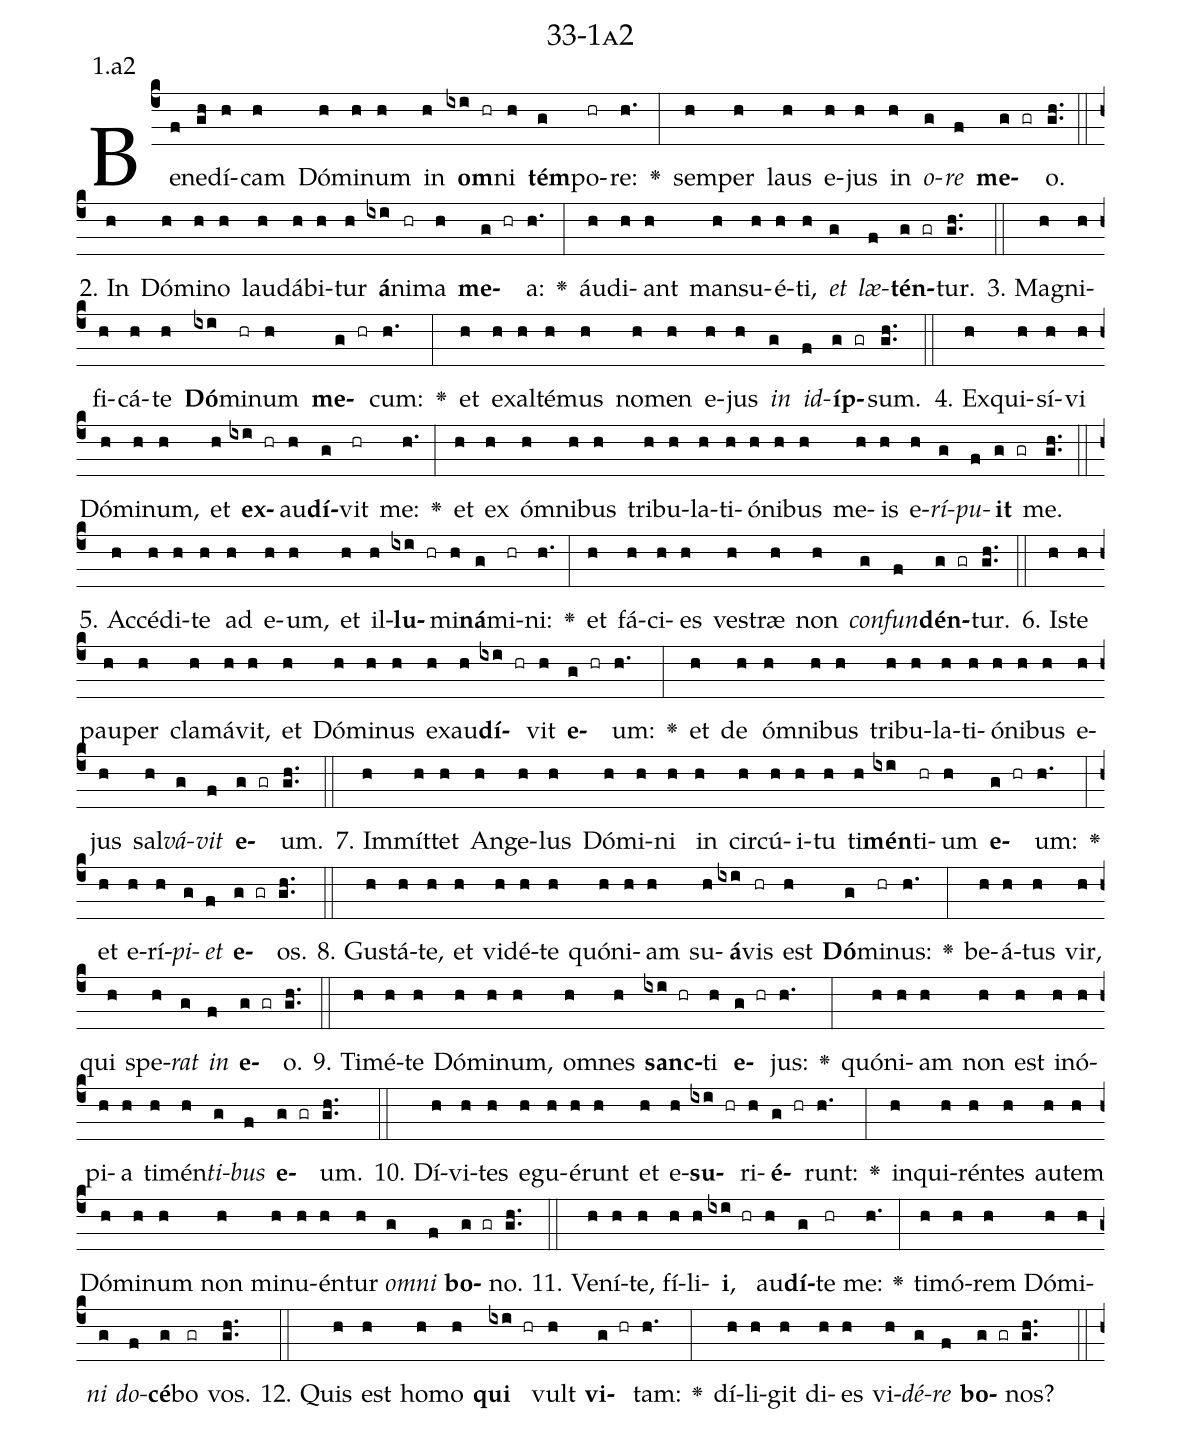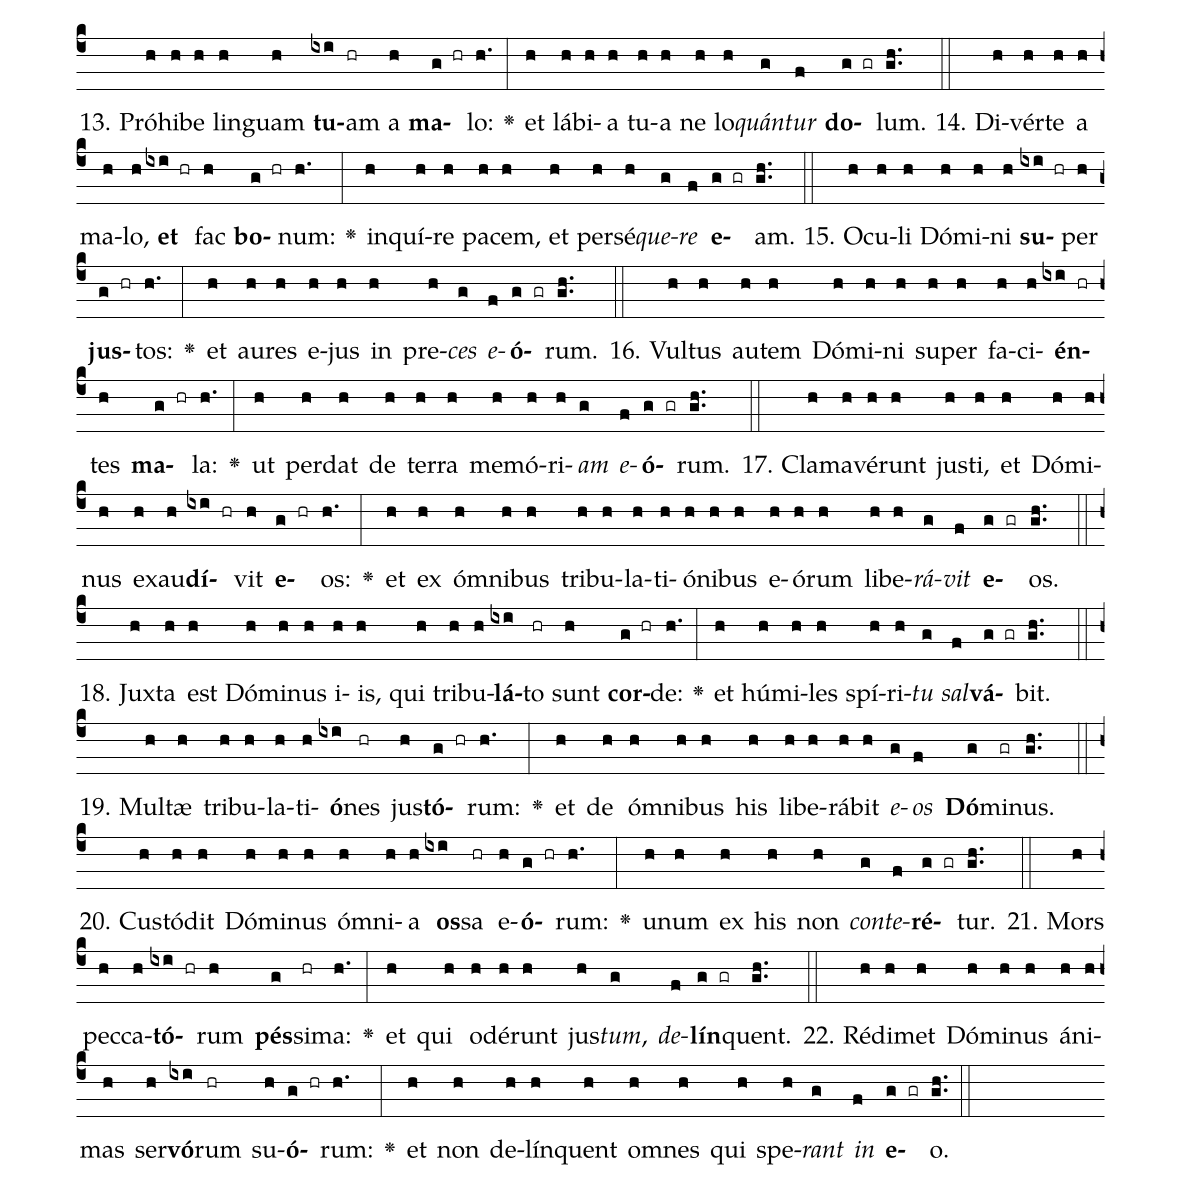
name: 33-1a2;
annotation: 1.a2;
%%
(c4)Be(f)ne(gh)dí(h)cam(h) Dó(h)mi(h)num(h) in(h) <b>om</b>(ixi hr)ni(h) <b>tém</b>(g)po(hr)re:(h.) <v>\greheightstar</v>(:) sem(h)per(h) laus(h) e(h)jus(h) in(h) <i>o</i>(g)<i>re</i>(f) <b>me</b>(g gr)o.(gh..) (::)
2. In(h) Dó(h)mi(h)no(h) lau(h)dá(h)bi(h)tur(h) <b>á</b>(ixi)ni(hr)ma(h) <b>me</b>(g hr)a:(h.) <v>\greheightstar</v>(:) áu(h)di(h)ant(h) man(h)su(h)é(h)ti,(h) <i>et</i>(g) <i>læ</i>(f)<b>tén</b>(g gr)tur.(gh..) (::)
3. Ma(h)gni(h)fi(h)cá(h)te(h) <b>Dó</b>(ixi)mi(hr)num(h) <b>me</b>(g hr)cum:(h.) <v>\greheightstar</v>(:) et(h) ex(h)al(h)té(h)mus(h) no(h)men(h) e(h)jus(h) <i>in</i>(g) <i>id</i>(f)<b>íp</b>(g gr)sum.(gh..) (::)
4. Ex(h)qui(h)sí(h)vi(h) Dó(h)mi(h)num,(h) et(h) <b>ex</b>(ixi hr)au(h)<b>dí</b>(g)vit(hr) me:(h.) <v>\greheightstar</v>(:) et(h) ex(h) óm(h)ni(h)bus(h) tri(h)bu(h)la(h)ti(h)ó(h)ni(h)bus(h) me(h)is(h) e(h)<i>rí</i>(g)<i>pu</i>(f)<b>it</b>(g gr) me.(gh..) (::)
5. Ac(h)cé(h)di(h)te(h) ad(h) e(h)um,(h) et(h) il(h)<b>lu</b>(ixi hr)mi(h)<b>ná</b>(g)mi(hr)ni:(h.) <v>\greheightstar</v>(:) et(h) fá(h)ci(h)es(h) ves(h)træ(h) non(h) <i>con</i>(g)<i>fun</i>(f)<b>dén</b>(g gr)tur.(gh..) (::)
6. Is(h)te(h) pau(h)per(h) cla(h)má(h)vit,(h) et(h) Dó(h)mi(h)nus(h) ex(h)au(h)<b>dí</b>(ixi hr)vit(h) <b>e</b>(g hr)um:(h.) <v>\greheightstar</v>(:) et(h) de(h) óm(h)ni(h)bus(h) tri(h)bu(h)la(h)ti(h)ó(h)ni(h)bus(h) e(h)jus(h) sal(h)<i>vá</i>(g)<i>vit</i>(f) <b>e</b>(g gr)um.(gh..) (::)
7. Im(h)mít(h)tet(h) An(h)ge(h)lus(h) Dó(h)mi(h)ni(h) in(h) cir(h)cú(h)i(h)tu(h) ti(h)<b>mén</b>(ixi)ti(hr)um(h) <b>e</b>(g hr)um:(h.) <v>\greheightstar</v>(:) et(h) e(h)rí(h)<i>pi</i>(g)<i>et</i>(f) <b>e</b>(g gr)os.(gh..) (::)
8. Gus(h)tá(h)te,(h) et(h) vi(h)dé(h)te(h) quón(h)i(h)am(h) su(h)<b>á</b>(ixi)vis(hr) est(h) <b>Dó</b>(g)mi(hr)nus:(h.) <v>\greheightstar</v>(:) be(h)á(h)tus(h) vir,(h) qui(h) spe(h)<i>rat</i>(g) <i>in</i>(f) <b>e</b>(g gr)o.(gh..) (::)
9. Ti(h)mé(h)te(h) Dó(h)mi(h)num,(h) om(h)nes(h) <b>sanc</b>(ixi hr)ti(h) <b>e</b>(g hr)jus:(h.) <v>\greheightstar</v>(:) quón(h)i(h)am(h) non(h) est(h) in(h)ó(h)pi(h)a(h) ti(h)mén(h)<i>ti</i>(g)<i>bus</i>(f) <b>e</b>(g gr)um.(gh..) (::)
10. Dí(h)vi(h)tes(h) e(h)gu(h)é(h)runt(h) et(h) e(h)<b>su</b>(ixi hr)ri(h)<b>é</b>(g hr)runt:(h.) <v>\greheightstar</v>(:) in(h)qui(h)rén(h)tes(h) au(h)tem(h) Dó(h)mi(h)num(h) non(h) mi(h)nu(h)én(h)tur(h) <i>om</i>(g)<i>ni</i>(f) <b>bo</b>(g gr)no.(gh..) (::)
11. Ve(h)ní(h)te,(h) fí(h)li(h)<b>i</b>,(ixi hr) au(h)<b>dí</b>(g)te(hr) me:(h.) <v>\greheightstar</v>(:) ti(h)mó(h)rem(h) Dó(h)mi(h)<i>ni</i>(g) <i>do</i>(f)<b>cé</b>(g)bo(gr) vos.(gh..) (::)
12. Quis(h) est(h) ho(h)mo(h) <b>qui</b>(ixi hr) vult(h) <b>vi</b>(g hr)tam:(h.) <v>\greheightstar</v>(:) dí(h)li(h)git(h) di(h)es(h) vi(h)<i>dé</i>(g)<i>re</i>(f) <b>bo</b>(g gr)nos?(gh..) (::)
13. Pró(h)hi(h)be(h) lin(h)guam(h) <b>tu</b>(ixi)am(hr) a(h) <b>ma</b>(g hr)lo:(h.) <v>\greheightstar</v>(:) et(h) lá(h)bi(h)a(h) tu(h)a(h) ne(h) lo(h)<i>quán</i>(g)<i>tur</i>(f) <b>do</b>(g gr)lum.(gh..) (::)
14. Di(h)vér(h)te(h) a(h) ma(h)lo,(h) <b>et</b>(ixi hr) fac(h) <b>bo</b>(g hr)num:(h.) <v>\greheightstar</v>(:) in(h)quí(h)re(h) pa(h)cem,(h) et(h) per(h)sé(h)<i>que</i>(g)<i>re</i>(f) <b>e</b>(g gr)am.(gh..) (::)
15. O(h)cu(h)li(h) Dó(h)mi(h)ni(h) <b>su</b>(ixi hr)per(h) <b>jus</b>(g hr)tos:(h.) <v>\greheightstar</v>(:) et(h) au(h)res(h) e(h)jus(h) in(h) pre(h)<i>ces</i>(g) <i>e</i>(f)<b>ó</b>(g gr)rum.(gh..) (::)
16. Vul(h)tus(h) au(h)tem(h) Dó(h)mi(h)ni(h) su(h)per(h) fa(h)ci(h)<b>én</b>(ixi hr)tes(h) <b>ma</b>(g hr)la:(h.) <v>\greheightstar</v>(:) ut(h) per(h)dat(h) de(h) ter(h)ra(h) me(h)mó(h)ri(h)<i>am</i>(g) <i>e</i>(f)<b>ó</b>(g gr)rum.(gh..) (::)
17. Cla(h)ma(h)vé(h)runt(h) jus(h)ti,(h) et(h) Dó(h)mi(h)nus(h) ex(h)au(h)<b>dí</b>(ixi hr)vit(h) <b>e</b>(g hr)os:(h.) <v>\greheightstar</v>(:) et(h) ex(h) óm(h)ni(h)bus(h) tri(h)bu(h)la(h)ti(h)ó(h)ni(h)bus(h) e(h)ó(h)rum(h) li(h)be(h)<i>rá</i>(g)<i>vit</i>(f) <b>e</b>(g gr)os.(gh..) (::)
18. Jux(h)ta(h) est(h) Dó(h)mi(h)nus(h) i(h)is,(h) qui(h) tri(h)bu(h)<b>lá</b>(ixi)to(hr) sunt(h) <b>cor</b>(g hr)de:(h.) <v>\greheightstar</v>(:) et(h) hú(h)mi(h)les(h) spí(h)ri(h)<i>tu</i>(g) <i>sal</i>(f)<b>vá</b>(g gr)bit.(gh..) (::)
19. Mul(h)tæ(h) tri(h)bu(h)la(h)ti(h)<b>ó</b>(ixi)nes(hr) jus(h)<b>tó</b>(g hr)rum:(h.) <v>\greheightstar</v>(:) et(h) de(h) óm(h)ni(h)bus(h) his(h) li(h)be(h)rá(h)bit(h) <i>e</i>(g)<i>os</i>(f) <b>Dó</b>(g)mi(gr)nus.(gh..) (::)
20. Cus(h)tó(h)dit(h) Dó(h)mi(h)nus(h) óm(h)ni(h)a(h) <b>os</b>(ixi)sa(hr) e(h)<b>ó</b>(g hr)rum:(h.) <v>\greheightstar</v>(:) u(h)num(h) ex(h) his(h) non(h) <i>con</i>(g)<i>te</i>(f)<b>ré</b>(g gr)tur.(gh..) (::)
21. Mors(h) pec(h)ca(h)<b>tó</b>(ixi hr)rum(h) <b>pés</b>(g)si(hr)ma:(h.) <v>\greheightstar</v>(:) et(h) qui(h) o(h)dé(h)runt(h) jus(h)<i>tum</i>,(g) <i>de</i>(f)<b>lín</b>(g gr)quent.(gh..) (::)
22. Réd(h)i(h)met(h) Dó(h)mi(h)nus(h) á(h)ni(h)mas(h) ser(h)<b>vó</b>(ixi)rum(hr) su(h)<b>ó</b>(g hr)rum:(h.) <v>\greheightstar</v>(:) et(h) non(h) de(h)lín(h)quent(h) om(h)nes(h) qui(h) spe(h)<i>rant</i>(g) <i>in</i>(f) <b>e</b>(g gr)o.(gh..) (::)
